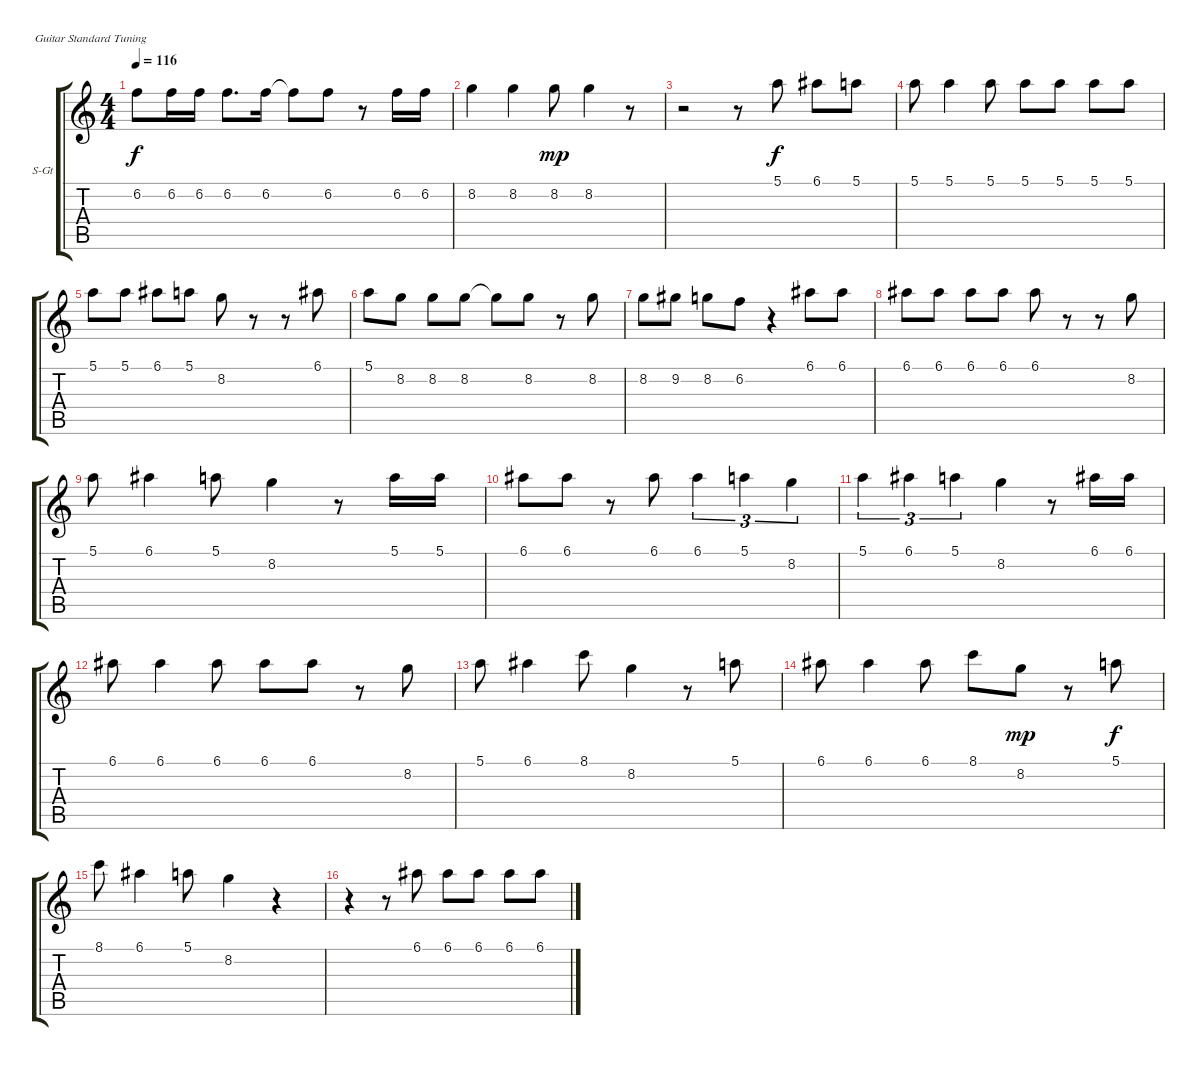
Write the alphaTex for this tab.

\bracketExtendMode groupsimilarinstruments
\firstSystemTrackNameOrientation horizontal
\otherSystemsTrackNameOrientation horizontal
\track ("Voix / guitare acoustique fin" "S-Gt") {instrument accordion}
\staff {score tabs}
\tuning (E4 B3 G3 D3 A2 E2)
\displaytranspose 12
\ts (4 4)
\tempo 116
\clef g2
\ks c
6.2.8{dy f} 6.2.16 6.2.16 6.2.8{d} 6.2.16 6.2{t}.8 6.2.8 r.8 6.2.16 6.2.16 |
8.2.4 8.2.4 8.2.8{dy mp} 8.2.4 r.8 |
r.2 r.8 5.1.8{dy f} 6.1.8 5.1.8 |
5.1.8 5.1.4 5.1.8 5.1.8 5.1.8 5.1.8 5.1.8 |
5.1.8 5.1.8 6.1.8 5.1.8 8.2.8 r.8 r.8 6.1.8 |
5.1.8 8.2.8 8.2.8 8.2.8 8.2{t}.8 8.2.8 r.8 8.2.8 |
8.2.8 9.2.8 8.2.8 6.2.8 r.4 6.1.8 6.1.8 |
6.1.8 6.1.8 6.1.8 6.1.8 6.1.8 r.8 r.8 8.2.8 |
5.1.8 6.1.4 5.1.8 8.2.4 r.8 5.1.16 5.1.16 |
6.1.8 6.1.8 r.8 6.1.8 6.1.4{tu (3 2)} 5.1.4{tu (3 2)} 8.2.4{tu (3 2)} |
5.1.4{tu (3 2)} 6.1.4{tu (3 2)} 5.1.4{tu (3 2)} 8.2.4 r.8 6.1.16 6.1.16 |
6.1.8 6.1.4 6.1.8 6.1.8 6.1.8 r.8 8.2.8 |
5.1.8 6.1.4 8.1.8 8.2.4 r.8 5.1.8 |
6.1.8 6.1.4 6.1.8 8.1.8 8.2.8{dy mp} r.8 5.1.8{dy f} |
8.1.8 6.1.4 5.1.8 8.2.4 r.4 |
r.4 r.8 6.1.8 6.1.8 6.1.8 6.1.8 6.1.8
